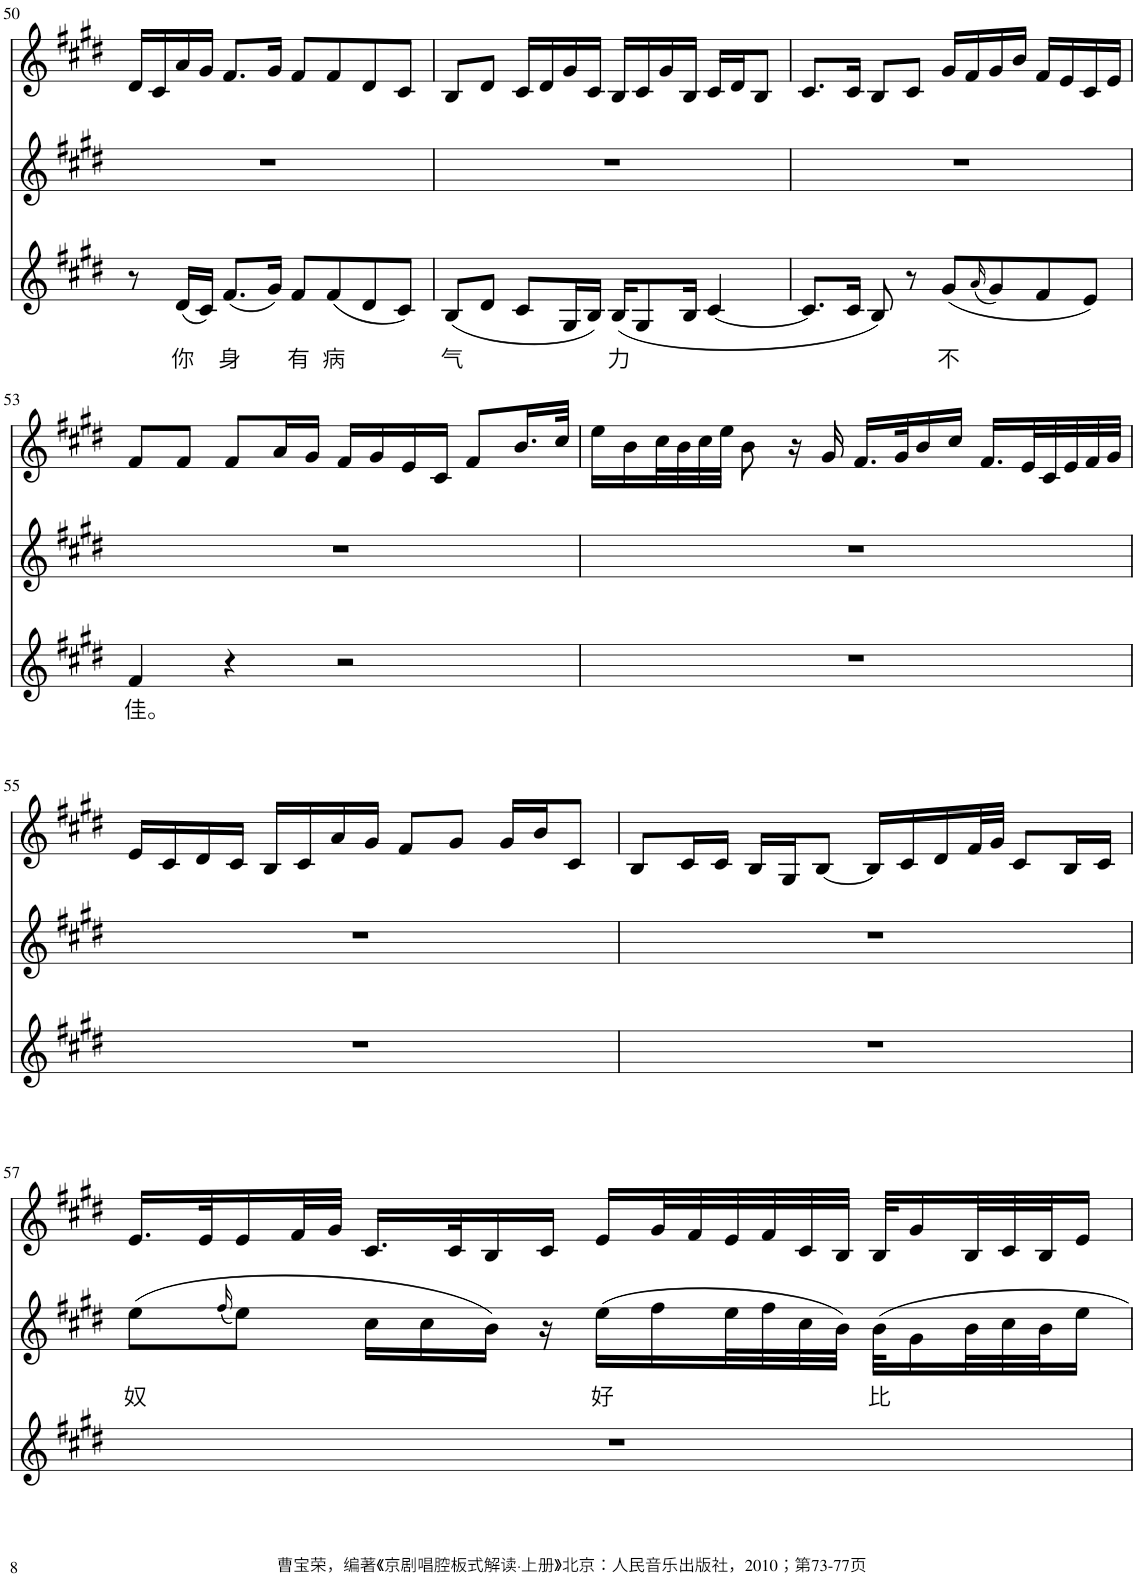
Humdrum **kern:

**kern	**text	**kern	**text	**kern
*part3	*part3	*part2	*part2	*part1
*staff3	*staff3	*staff2	*staff2	*staff1
*I"Piano	*	*I"Piano	*	*I"Piano
*I'Pno	*	*I'Pno	*	*I'Pno
!!LO:PB:g=z
*clefG2	*	*clefG2	*	*clefG2
*k[f#c#g#d#]	*	*k[f#c#g#d#]	*	*k[f#c#g#d#]
*M4/4	*	*M4/4	*	*M4/4
=50	=50	=50	=50	=50
8r	.	1r	.	16d#/LL
.	.	.	.	16c#/
!	!LO:LY:b	!	!	!
(16d#/LL	你	.	.	16a/
16c#/JJ)	.	.	.	16g#/JJ
!	!LO:LY:b	!	!	!
(8.f#/L	身	.	.	8.f#/L
16g#/Jk)	.	.	.	16g#/Jk
!	!LO:LY:b	!	!	!
8f#/L	有	.	.	8f#/L
!	!LO:LY:b	!	!	!
(8f#/	病	.	.	8f#/
8d#/	.	.	.	8d#/
8c#/J)	.	.	.	8c#/J
=51	=51	=51	=51	=51
!	!LO:LY:b	!	!	!
(8B/L	气	1r	.	8B/L
8d#/J	.	.	.	8d#/J
8c#/L	.	.	.	16c#/LL
.	.	.	.	16d#/
16G#/L	.	.	.	16g#/
16B/JJ)	.	.	.	16c#/JJ
!	!LO:LY:b	!	!	!
(16B/KL	力	.	.	16B/LL
8G#/	.	.	.	16c#/
.	.	.	.	16g#/
16B/Jk	.	.	.	16B/JJ
[4c#/	.	.	.	16c#/LL
.	.	.	.	16d#/J
.	.	.	.	8B/J
=52	=52	=52	=52	=52
8.c#/L]	.	1r	.	8.c#/L
16c#/Jk	.	.	.	16c#/Jk
8B/)	.	.	.	8B/L
8r	.	.	.	8c#/J
!	!LO:LY:b	!	!	!
(8g#/L	不	.	.	16g#/LL
.	.	.	.	16f#/
(16qa/	.	.	.	.
8g#/)	.	.	.	16g#/
.	.	.	.	16b/JJ
8f#/	.	.	.	16f#/LL
.	.	.	.	16e/
8e/J)	.	.	.	16c#/
.	.	.	.	16e/JJ
!!LO:LB:g=z
=53	=53	=53	=53	=53
!	!LO:LY:b	!	!	!
4f#/	佳。	1r	.	8f#/L
.	.	.	.	8f#/J
4r	.	.	.	8f#/L
.	.	.	.	16a/L
.	.	.	.	16g#/JJ
2r	.	.	.	16f#/LL
.	.	.	.	16g#/
.	.	.	.	16e/
.	.	.	.	16c#/JJ
.	.	.	.	8f#/L
.	.	.	.	16.b/L
.	.	.	.	32cc#/JJk
=54	=54	=54	=54	=54
1r	.	1r	.	16ee\LL
.	.	.	.	16b\
.	.	.	.	32cc#\L
.	.	.	.	32b\
.	.	.	.	32cc#\
.	.	.	.	32ee\JJJ
.	.	.	.	8b\
.	.	.	.	16r
.	.	.	.	16g#/
.	.	.	.	16.f#/LL
.	.	.	.	32g#/K
.	.	.	.	16b/
.	.	.	.	16cc#/JJ
.	.	.	.	16.f#/LL
.	.	.	.	32e/L
.	.	.	.	32c#/
.	.	.	.	32e/
.	.	.	.	32f#/
.	.	.	.	32g#/JJJ
!!LO:LB:g=z
=55	=55	=55	=55	=55
1r	.	1r	.	16e/LL
.	.	.	.	16c#/
.	.	.	.	16d#/
.	.	.	.	16c#/JJ
.	.	.	.	16B/LL
.	.	.	.	16c#/
.	.	.	.	16a/
.	.	.	.	16g#/JJ
.	.	.	.	8f#/L
.	.	.	.	8g#/J
.	.	.	.	16g#/LL
.	.	.	.	16b/J
.	.	.	.	8c#/J
=56	=56	=56	=56	=56
1r	.	1r	.	8B/L
.	.	.	.	16c#/L
.	.	.	.	16c#/JJ
.	.	.	.	16B/LL
.	.	.	.	16G#/J
.	.	.	.	[8B/J
.	.	.	.	16B/LL]
.	.	.	.	16c#/
.	.	.	.	16d#/
.	.	.	.	32f#/L
.	.	.	.	32g#/JJJ
.	.	.	.	8c#/L
.	.	.	.	16B/L
.	.	.	.	16c#/JJ
!!LO:LB:g=z
=57	=57	=57	=57	=57
!	!	!	!LO:LY:b	!
1r	.	(8ee\L	奴	16.e/LL
.	.	.	.	32e/K
.	.	(16qff#/	.	.
.	.	8ee\J)	.	16e/
.	.	.	.	32f#/L
.	.	.	.	32g#/JJJ
.	.	16cc#\LL	.	16.c#/LL
.	.	16cc#\	.	.
.	.	.	.	32c#/K
.	.	16b\JJ)	.	16B/
.	.	16r	.	16c#/JJ
!	!	!	!LO:LY:b	!
.	.	(16ee\LL	好	16e/LL
.	.	16ff#\	.	32g#/L
.	.	.	.	32f#/
.	.	32ee\L	.	32e/
.	.	32ff#\	.	32f#/
.	.	32cc#\	.	32c#/
.	.	32b\JJJ)	.	32B/JJJ
!	!	!	!LO:LY:b	!
.	.	32b\KLL	比	32B/KLL
.	.	16g#\	.	16g#/
.	.	32b\L	.	32B/L
.	.	32cc#\	.	32c#/
.	.	32b\J	.	32B/J
.	.	16ee\JJ	.	16e/JJ
=	=	=	=	=
*-	*-	*-	*-	*-
